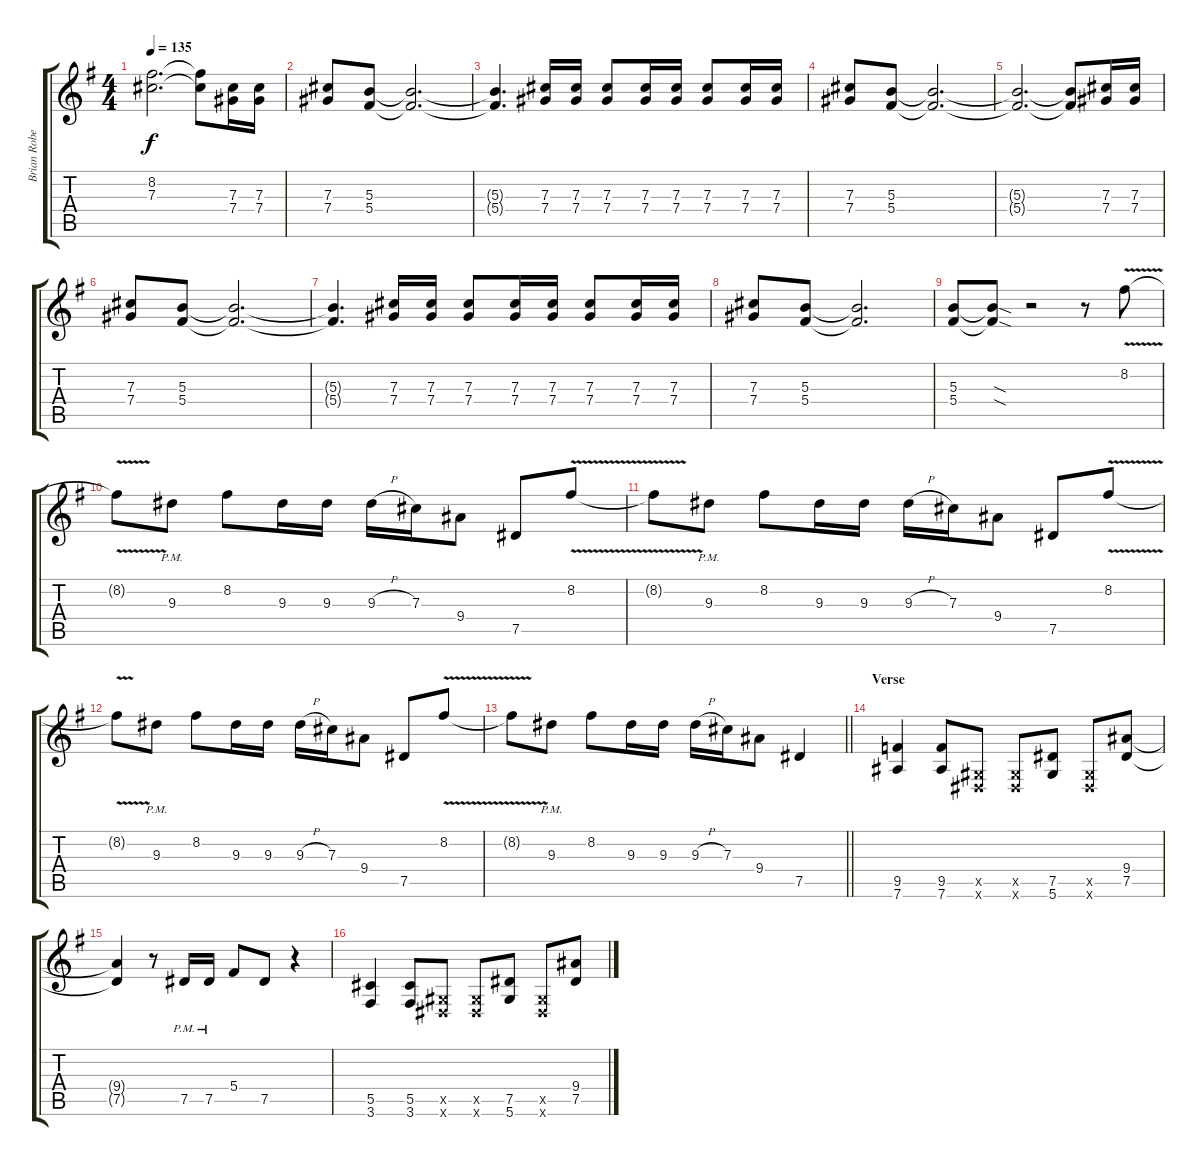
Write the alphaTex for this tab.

\track ("Brian Robertson" "Brian Robe") {instrument overdrivenguitar}
\staff {score tabs}
\tuning (Eb4 Bb3 Gb3 Db3 Ab2 Eb2) {hide}
\ts (4 4)
\tempo 135
\clef g2
\ks eminor
(8.2{t} 7.3{t}).2{d dy f} (8.2{t} 7.3{t}).8 (7.3 7.4).16 (7.3 7.4).16 |
(7.3 7.4).8 (5.3 5.4).8 (5.3{t} 5.4{t}).2{d} |
(5.3{t} 5.4{t}).4{d} (7.3 7.4).16 (7.3 7.4).16 (7.3 7.4).8 (7.3 7.4).16 (7.3 7.4).16 (7.3 7.4).8 (7.3 7.4).16 (7.3 7.4).16 |
(7.3 7.4).8 (5.3 5.4).8 (5.3{t} 5.4{t}).2{d} |
(5.3{t} 5.4{t}).2{d} (5.3{t} 5.4{t}).8 (7.3 7.4).16 (7.3 7.4).16 |
(7.3 7.4).8 (5.3 5.4).8 (5.3{t} 5.4{t}).2{d} |
(5.3{t} 5.4{t}).4{d} (7.3 7.4).16 (7.3 7.4).16 (7.3 7.4).8 (7.3 7.4).16 (7.3 7.4).16 (7.3 7.4).8 (7.3 7.4).16 (7.3 7.4).16 |
(7.3 7.4).8 (5.3 5.4).8 (5.3{t} 5.4{t}).2{d} |
(5.3 5.4).8 (5.3{sod t} 5.4{sod t}).8 r.2 r.8 8.2{v}.8 |
8.2{t}.8 9.3{pm}.8 8.2.8 9.3.16 9.3.16 9.3{h}.16 7.3.16 9.4.8 7.5.8 8.2{v}.8 |
8.2{t}.8 9.3{pm}.8 8.2.8 9.3.16 9.3.16 9.3{h}.16 7.3.16 9.4.8 7.5.8 8.2{v}.8 |
8.2{t}.8 9.3{pm}.8 8.2.8 9.3.16 9.3.16 9.3{h}.16 7.3.16 9.4.8 7.5.8 8.2{v}.8 |
\barLineRight lightlight
8.2{t}.8 9.3{pm}.8 8.2.8 9.3.16 9.3.16 9.3{h}.16 7.3.16 9.4.8 7.5.4 |
\section ("" "Verse")
(9.5 7.6).4 (9.5 7.6).8 (0.5{x} 0.6{x}).8 (0.5{x} 0.6{x}).8 (7.5 5.6).8 (0.5{x} 0.6{x}).8 (9.4 7.5).8 |
(9.4{t} 7.5{t}).4 r.8 7.5{pm}.16 7.5{pm}.16 5.4.8 7.5.8 r.4 |
(5.5 3.6).4 (5.5 3.6).8 (0.5{x} 0.6{x}).8 (0.5{x} 0.6{x}).8 (7.5 5.6).8 (0.5{x} 0.6{x}).8 (9.4 7.5).8
